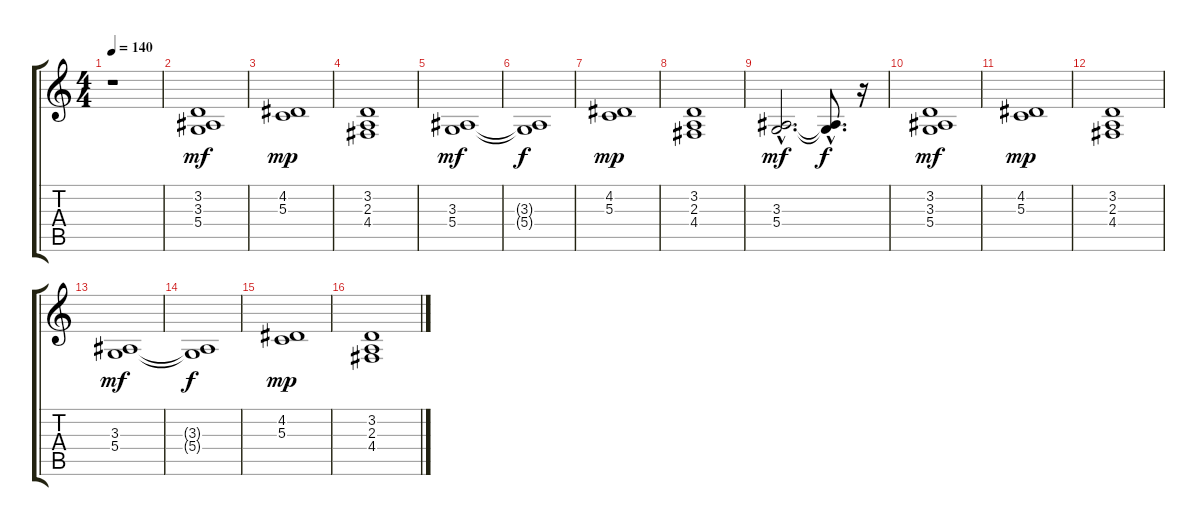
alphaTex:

\track "" {instrument violin}
\staff {score tabs}
\tuning (E4 B3 G3 D3 A2 E2) {hide}
\ts (4 4)
\tempo 140
\clef g2
\ks c
r.1{dy f} |
(3.2 3.3 5.4).1{dy mf} |
(4.2 5.3).1{dy mp} |
(3.2 2.3 4.4).1 |
(3.3 5.4).1{dy mf} |
(3.3{t} 5.4{t}).1{dy f} |
(4.2 5.3).1{dy mp} |
(3.2 2.3 4.4).1 |
(3.3{hac} 5.4{hac}).2{d dy mf} (3.3{hac t} 5.4{hac t}).8{d dy f} r.16 |
(3.2 3.3 5.4).1{dy mf} |
(4.2 5.3).1{dy mp} |
(3.2 2.3 4.4).1 |
(3.3 5.4).1{dy mf} |
(3.3{t} 5.4{t}).1{dy f} |
(4.2 5.3).1{dy mp} |
(3.2 2.3 4.4).1
